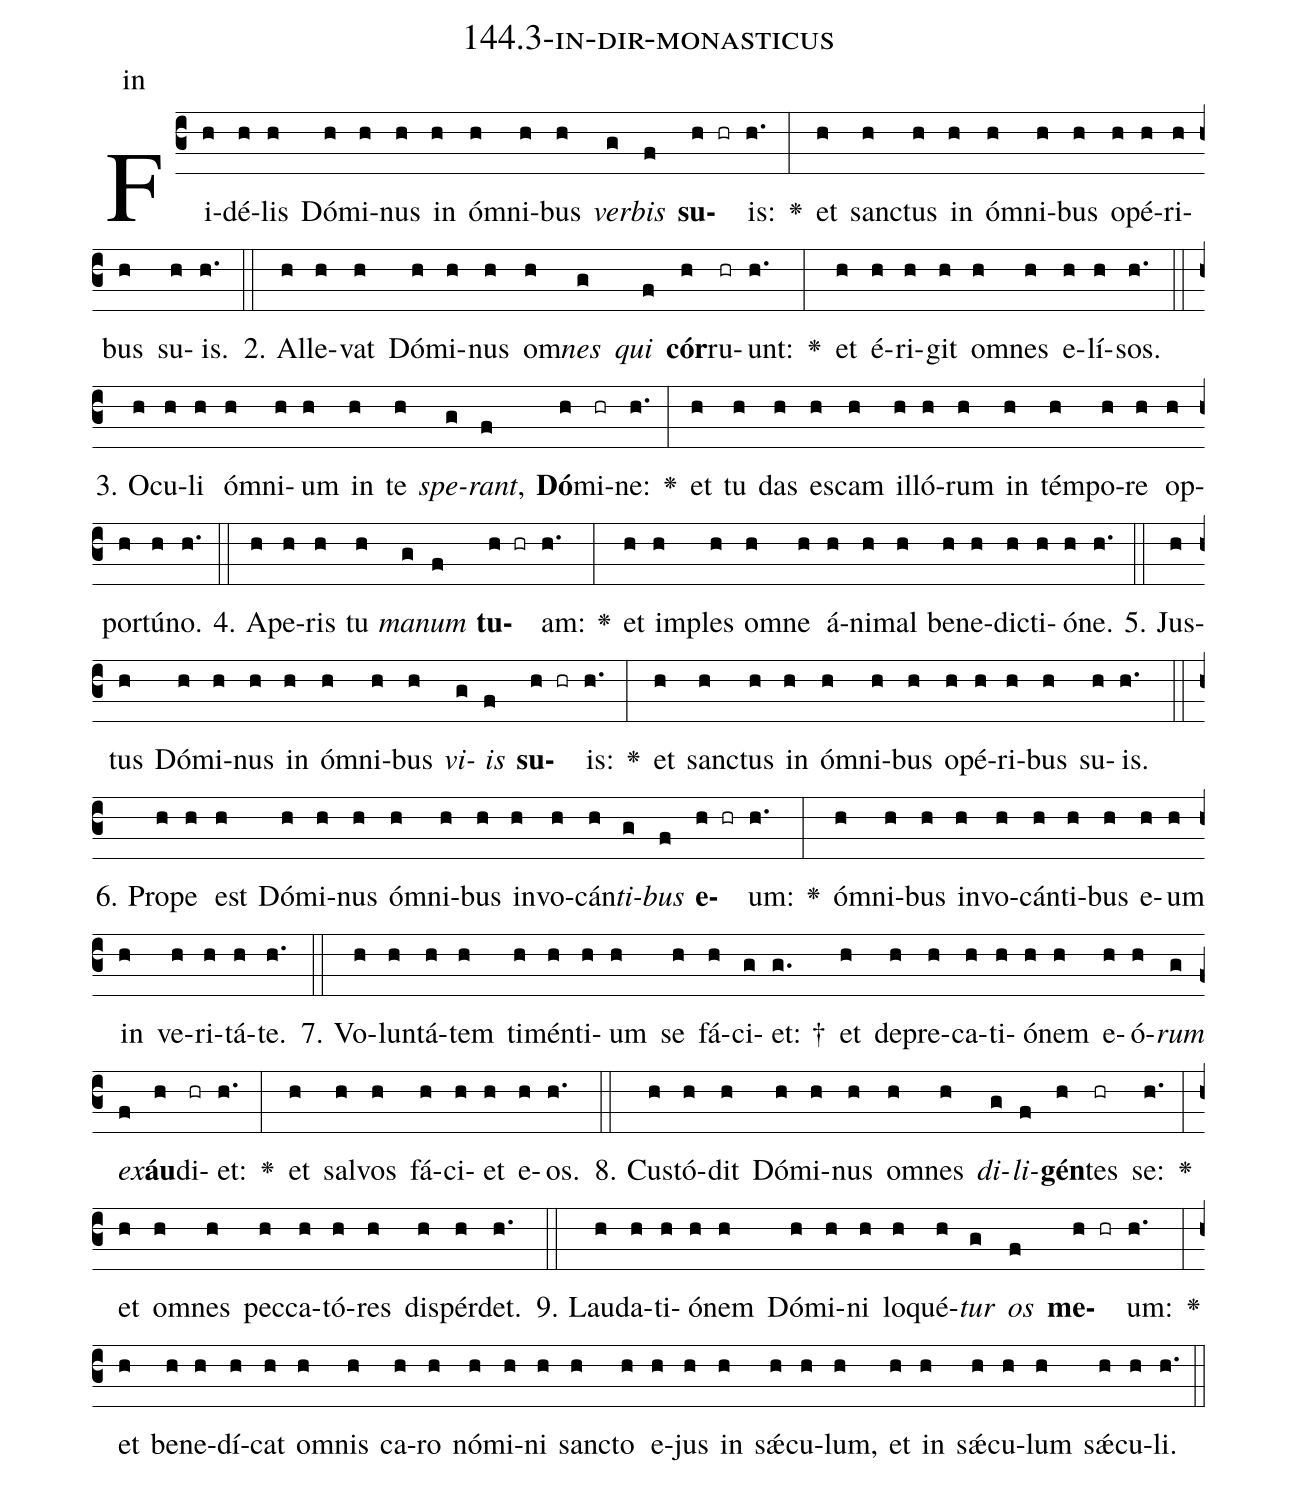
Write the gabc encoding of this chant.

name: 144.3-in-dir-monasticus;
annotation: in;
%%
(c3)Fi(h)dé(h)lis(h) Dó(h)mi(h)nus(h) in(h) óm(h)ni(h)bus(h) <i>ver</i>(g)<i>bis</i>(f) <b>su</b>(h hr)is:(h.) <v>\greheightstar</v>(:) et(h) sanc(h)tus(h) in(h) óm(h)ni(h)bus(h) o(h)pé(h)ri(h)bus(h) su(h)is.(h.) (::)
2. Al(h)le(h)vat(h) Dó(h)mi(h)nus(h) om(h)<i>nes</i>(g) <i>qui</i>(f) <b>cór</b>(h)ru(hr)unt:(h.) <v>\greheightstar</v>(:) et(h) é(h)ri(h)git(h) om(h)nes(h) e(h)lí(h)sos.(h.) (::)
3. O(h)cu(h)li(h) óm(h)ni(h)um(h) in(h) te(h) <i>spe</i>(g)<i>rant</i>,(f) <b>Dó</b>(h)mi(hr)ne:(h.) <v>\greheightstar</v>(:) et(h) tu(h) das(h) es(h)cam(h) il(h)ló(h)rum(h) in(h) tém(h)po(h)re(h) op(h)por(h)tú(h)no.(h.) (::)
4. A(h)pe(h)ris(h) tu(h) <i>ma</i>(g)<i>num</i>(f) <b>tu</b>(h hr)am:(h.) <v>\greheightstar</v>(:) et(h) im(h)ples(h) om(h)ne(h) á(h)ni(h)mal(h) be(h)ne(h)dic(h)ti(h)ó(h)ne.(h.) (::)
5. Jus(h)tus(h) Dó(h)mi(h)nus(h) in(h) óm(h)ni(h)bus(h) <i>vi</i>(g)<i>is</i>(f) <b>su</b>(h hr)is:(h.) <v>\greheightstar</v>(:) et(h) sanc(h)tus(h) in(h) óm(h)ni(h)bus(h) o(h)pé(h)ri(h)bus(h) su(h)is.(h.) (::)
6. Pro(h)pe(h) est(h) Dó(h)mi(h)nus(h) óm(h)ni(h)bus(h) in(h)vo(h)cán(h)<i>ti</i>(g)<i>bus</i>(f) <b>e</b>(h hr)um:(h.) <v>\greheightstar</v>(:) óm(h)ni(h)bus(h) in(h)vo(h)cán(h)ti(h)bus(h) e(h)um(h) in(h) ve(h)ri(h)tá(h)te.(h.) (::)
7. Vo(h)lun(h)tá(h)tem(h) ti(h)mén(h)ti(h)um(h) se(h) fá(h)ci(g)et: †(g.) et(h) de(h)pre(h)ca(h)ti(h)ó(h)nem(h) e(h)ó(h)<i>rum</i>(g) <i>ex</i>(f)<b>áu</b>(h)di(hr)et:(h.) <v>\greheightstar</v>(:) et(h) sal(h)vos(h) fá(h)ci(h)et(h) e(h)os.(h.) (::)
8. Cus(h)tó(h)dit(h) Dó(h)mi(h)nus(h) om(h)nes(h) <i>di</i>(g)<i>li</i>(f)<b>gén</b>(h)tes(hr) se:(h.) <v>\greheightstar</v>(:) et(h) om(h)nes(h) pec(h)ca(h)tó(h)res(h) dis(h)pér(h)det.(h.) (::)
9. Lau(h)da(h)ti(h)ó(h)nem(h) Dó(h)mi(h)ni(h) lo(h)qué(h)<i>tur</i>(g) <i>os</i>(f) <b>me</b>(h hr)um:(h.) <v>\greheightstar</v>(:) et(h) be(h)ne(h)dí(h)cat(h) om(h)nis(h) ca(h)ro(h) nó(h)mi(h)ni(h) sanc(h)to(h) e(h)jus(h) in(h) sǽ(h)cu(h)lum,(h) et(h) in(h) sǽ(h)cu(h)lum(h) sǽ(h)cu(h)li.(h.) (::)
